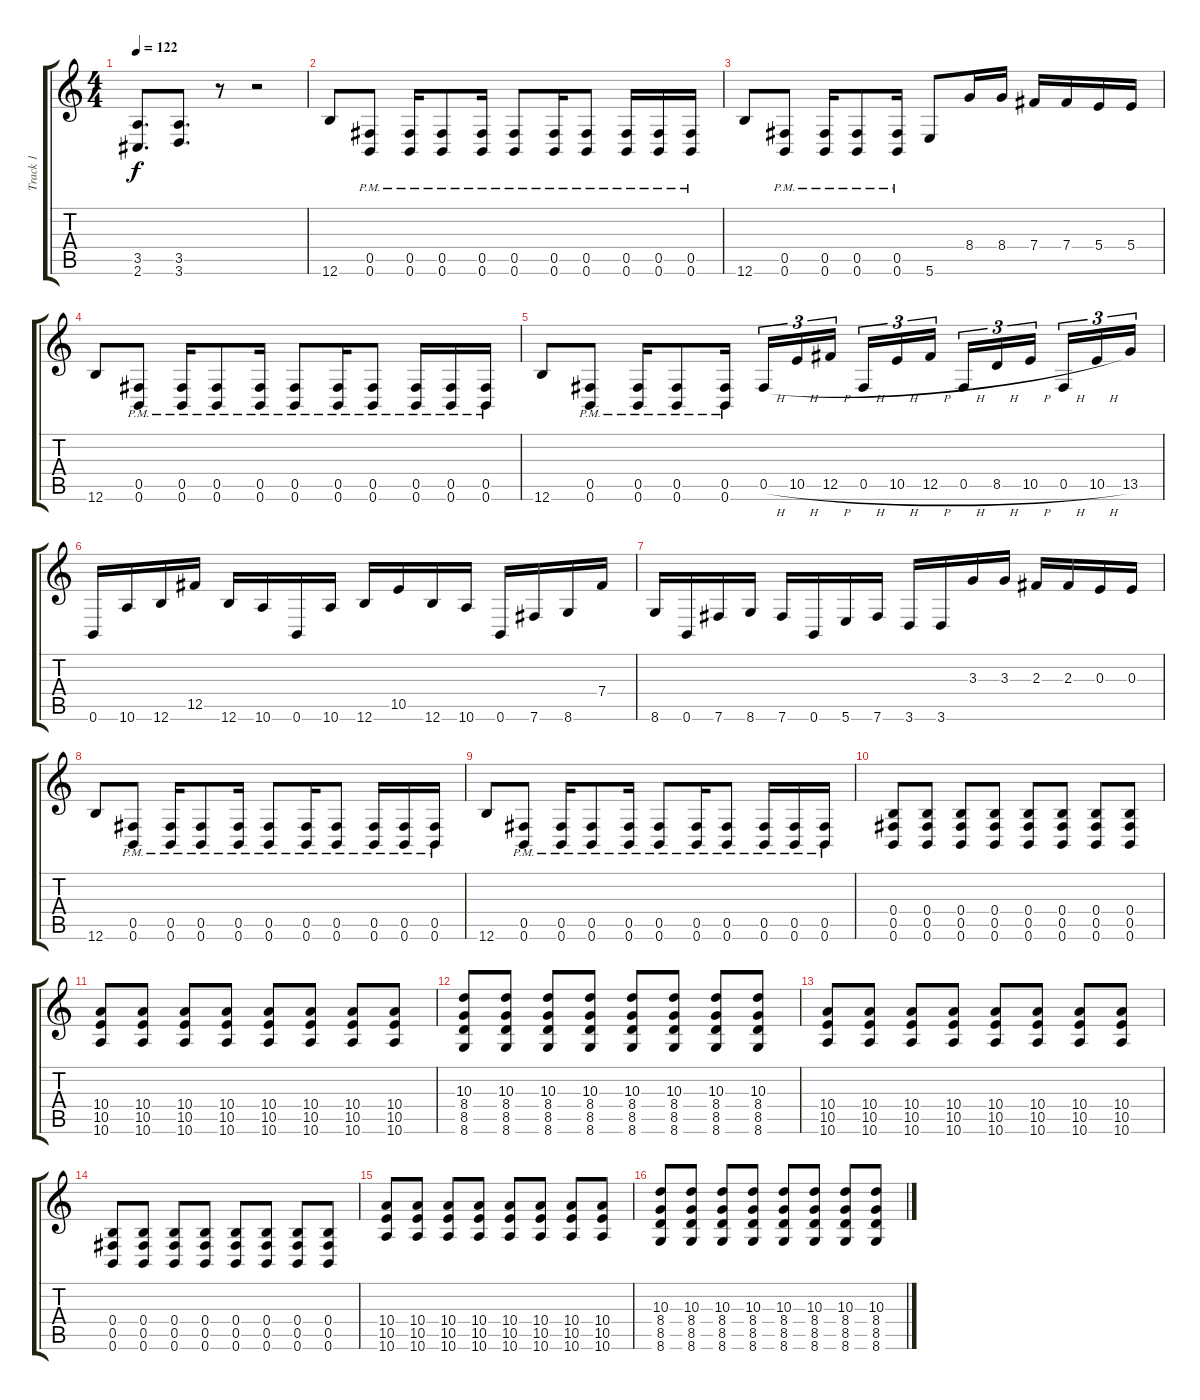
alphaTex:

\track ("Track 1" "Track 1") {instrument distortionguitar}
\staff {score tabs}
\tuning (Db4 Ab3 E3 B2 Gb2 B1) {hide}
\ts (4 4)
\tempo 122
\clef g2
\ks c
(3.5 2.6).8{d dy f} (3.5 3.6).8{d} r.8 r.2 |
12.6.8 (0.5{pm} 0.6{pm}).8 (0.5{pm} 0.6{pm}).16 (0.5{pm} 0.6{pm}).8 (0.5{pm} 0.6{pm}).16 (0.5{pm} 0.6{pm}).8 (0.5{pm} 0.6{pm}).16 (0.5{pm} 0.6{pm}).8 (0.5{pm} 0.6{pm}).16 (0.5{pm} 0.6{pm}).16 (0.5{pm} 0.6{pm}).16 |
12.6.8 (0.5{pm} 0.6{pm}).8 (0.5{pm} 0.6{pm}).16 (0.5{pm} 0.6{pm}).8 (0.5{pm} 0.6{pm}).16 5.6.8 8.4.16 8.4.16 7.4.16 7.4.16 5.4.16 5.4.16 |
12.6.8 (0.5{pm} 0.6{pm}).8 (0.5{pm} 0.6{pm}).16 (0.5{pm} 0.6{pm}).8 (0.5{pm} 0.6{pm}).16 (0.5{pm} 0.6{pm}).8 (0.5{pm} 0.6{pm}).16 (0.5{pm} 0.6{pm}).8 (0.5{pm} 0.6{pm}).16 (0.5{pm} 0.6{pm}).16 (0.5{pm} 0.6{pm}).16 |
12.6.8 (0.5{pm} 0.6{pm}).8 (0.5{pm} 0.6{pm}).16 (0.5{pm} 0.6{pm}).8 (0.5{pm} 0.6{pm}).16 0.5{h}.16{tu (3 2)} 10.5{h}.16{tu (3 2)} 12.5{h}.16{tu (3 2) beam splitsecondary} 0.5{h}.16{tu (3 2)} 10.5{h}.16{tu (3 2)} 12.5{h}.16{tu (3 2)} 0.5{h}.16{tu (3 2)} 8.5{h}.16{tu (3 2)} 10.5{h}.16{tu (3 2) beam splitsecondary} 0.5{h}.16{tu (3 2)} 10.5{h}.16{tu (3 2)} 13.5.16{tu (3 2)} |
0.6.16 10.6.16 12.6.16 12.5.16 12.6.16 10.6.16 0.6.16 10.6.16 12.6.16 10.5.16 12.6.16 10.6.16 0.6.16 7.6.16 8.6.16 7.4.16 |
8.6.16 0.6.16 7.6.16 8.6.16 7.6.16 0.6.16 5.6.16 7.6.16 3.6.16 3.6.16 3.3.16 3.3.16 2.3.16 2.3.16 0.3.16 0.3.16 |
12.6.8 (0.5{pm} 0.6{pm}).8 (0.5{pm} 0.6{pm}).16 (0.5{pm} 0.6{pm}).8 (0.5{pm} 0.6{pm}).16 (0.5{pm} 0.6{pm}).8 (0.5{pm} 0.6{pm}).16 (0.5{pm} 0.6{pm}).8 (0.5{pm} 0.6{pm}).16 (0.5{pm} 0.6{pm}).16 (0.5{pm} 0.6{pm}).16 |
12.6.8 (0.5{pm} 0.6{pm}).8 (0.5{pm} 0.6{pm}).16 (0.5{pm} 0.6{pm}).8 (0.5{pm} 0.6{pm}).16 (0.5{pm} 0.6{pm}).8 (0.5{pm} 0.6{pm}).16 (0.5{pm} 0.6{pm}).8 (0.5{pm} 0.6{pm}).16 (0.5{pm} 0.6{pm}).16 (0.5{pm} 0.6{pm}).16 |
(0.4 0.5 0.6).8 (0.4 0.5 0.6).8 (0.4 0.5 0.6).8 (0.4 0.5 0.6).8 (0.4 0.5 0.6).8 (0.4 0.5 0.6).8 (0.4 0.5 0.6).8 (0.4 0.5 0.6).8 |
(10.4 10.5 10.6).8 (10.4 10.5 10.6).8 (10.4 10.5 10.6).8 (10.4 10.5 10.6).8 (10.4 10.5 10.6).8 (10.4 10.5 10.6).8 (10.4 10.5 10.6).8 (10.4 10.5 10.6).8 |
(10.3 8.4 8.5 8.6).8 (10.3 8.4 8.5 8.6).8 (10.3 8.4 8.5 8.6).8 (10.3 8.4 8.5 8.6).8 (10.3 8.4 8.5 8.6).8 (10.3 8.4 8.5 8.6).8 (10.3 8.4 8.5 8.6).8 (10.3 8.4 8.5 8.6).8 |
(10.4 10.5 10.6).8 (10.4 10.5 10.6).8 (10.4 10.5 10.6).8 (10.4 10.5 10.6).8 (10.4 10.5 10.6).8 (10.4 10.5 10.6).8 (10.4 10.5 10.6).8 (10.4 10.5 10.6).8 |
(0.4 0.5 0.6).8 (0.4 0.5 0.6).8 (0.4 0.5 0.6).8 (0.4 0.5 0.6).8 (0.4 0.5 0.6).8 (0.4 0.5 0.6).8 (0.4 0.5 0.6).8 (0.4 0.5 0.6).8 |
(10.4 10.5 10.6).8 (10.4 10.5 10.6).8 (10.4 10.5 10.6).8 (10.4 10.5 10.6).8 (10.4 10.5 10.6).8 (10.4 10.5 10.6).8 (10.4 10.5 10.6).8 (10.4 10.5 10.6).8 |
(10.3 8.4 8.5 8.6).8 (10.3 8.4 8.5 8.6).8 (10.3 8.4 8.5 8.6).8 (10.3 8.4 8.5 8.6).8 (10.3 8.4 8.5 8.6).8 (10.3 8.4 8.5 8.6).8 (10.3 8.4 8.5 8.6).8 (10.3 8.4 8.5 8.6).8
